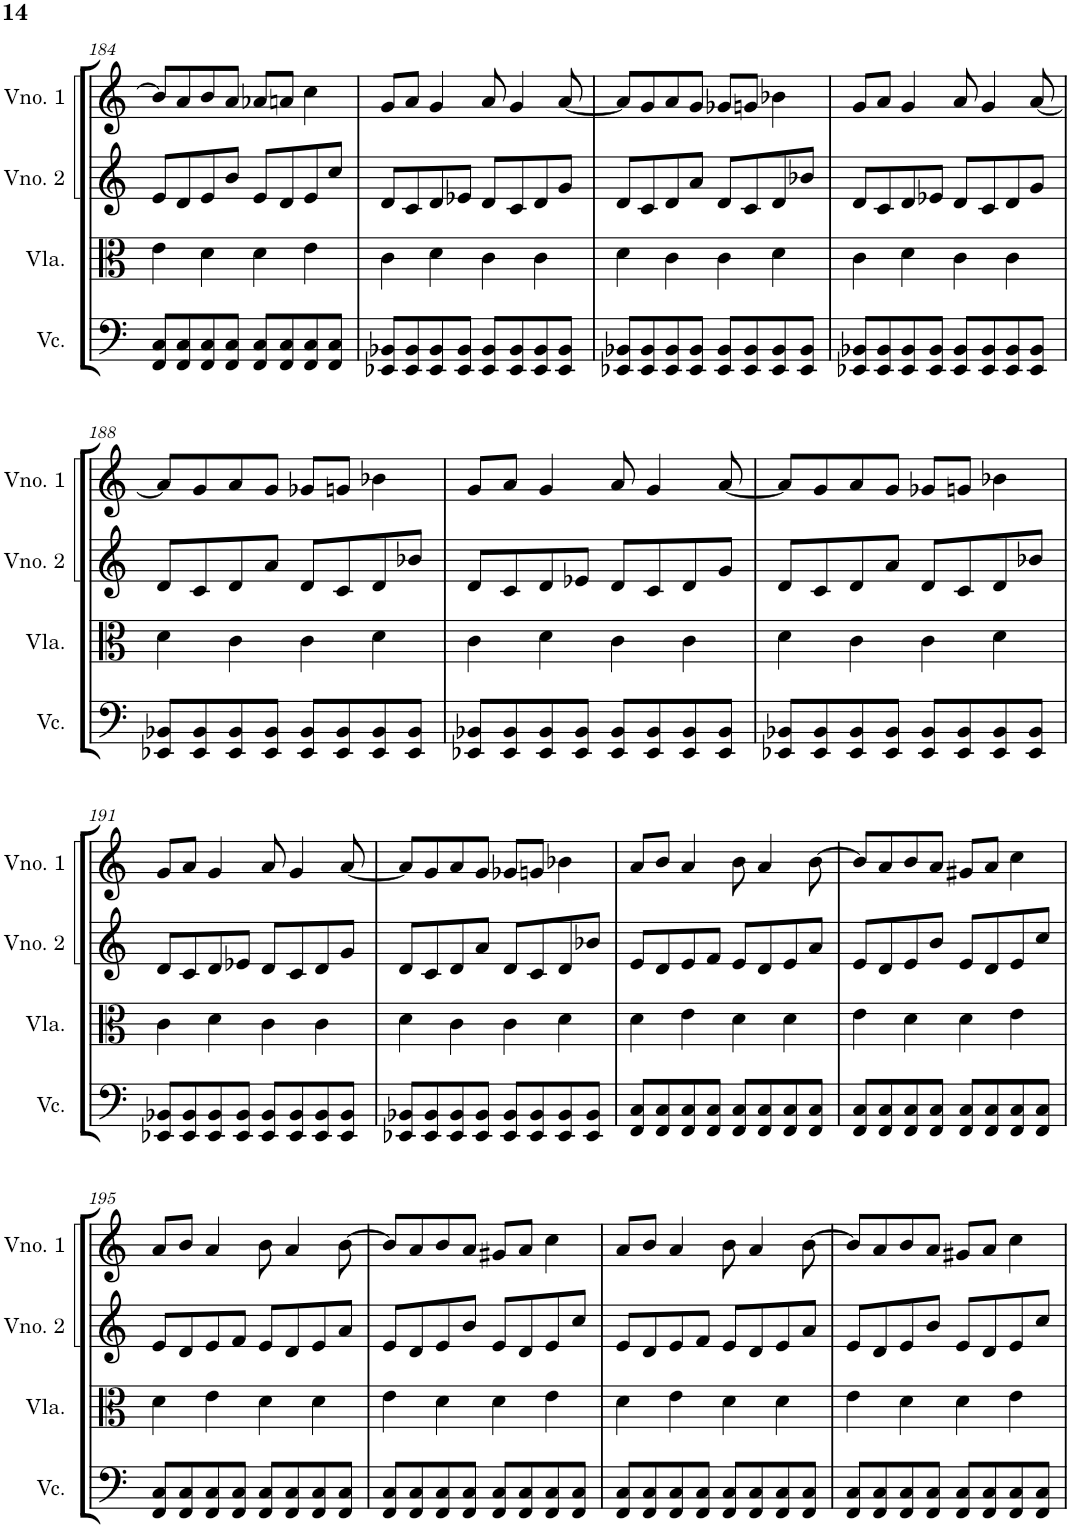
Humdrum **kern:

**kern	**kern	**kern	**kern
*part4	*part3	*part2	*part1
*staff4	*staff3	*staff2	*staff1
*I"Violoncelo	*I"Viola	*I"Violino 2	*I"Violino 1
*I'Vc.	*I'Vla.	*I'Vno. 2	*I'Vno. 1
!!LO:PB:g=z
*clefF4	*clefC3	*clefG2	*clefG2
*k[]	*k[]	*k[]	*k[]
*M4/4	*M4/4	*M4/4	*M4/4
=184	=184	=184	=184
8FF/ 8C/L	4e\	8e/L	8b/L]
8FF/ 8C/	.	8d/	8a/
8FF/ 8C/	4d\	8e/	8b/
8FF/ 8C/J	.	8b/J	8a/J
8FF/ 8C/L	4d\	8e/L	8a-X/L
8FF/ 8C/	.	8d/	8an/J
8FF/ 8C/	4e\	8e/	4cc\
8FF/ 8C/J	.	8cc/J	.
=185	=185	=185	=185
8EE-X/ 8BB-X/L	4c\	8d/L	8g/L
8EE-/ 8BB-/	.	8c/	8a/J
8EE-/ 8BB-/	4d\	8d/	4g/
8EE-/ 8BB-/J	.	8e-X/J	.
8EE-/ 8BB-/L	4c\	8d/L	8a/
8EE-/ 8BB-/	.	8c/	4g/
8EE-/ 8BB-/	4c\	8d/	.
8EE-/ 8BB-/J	.	8g/J	[8a/
=186	=186	=186	=186
8EE-X/ 8BB-X/L	4d\	8d/L	8a/L]
8EE-/ 8BB-/	.	8c/	8g/
8EE-/ 8BB-/	4c\	8d/	8a/
8EE-/ 8BB-/J	.	8a/J	8g/J
8EE-/ 8BB-/L	4c\	8d/L	8g-X/L
8EE-/ 8BB-/	.	8c/	8gn/J
8EE-/ 8BB-/	4d\	8d/	4b-X\
8EE-/ 8BB-/J	.	8b-X/J	.
=187	=187	=187	=187
8EE-X/ 8BB-X/L	4c\	8d/L	8g/L
8EE-/ 8BB-/	.	8c/	8a/J
8EE-/ 8BB-/	4d\	8d/	4g/
8EE-/ 8BB-/J	.	8e-X/J	.
8EE-/ 8BB-/L	4c\	8d/L	8a/
8EE-/ 8BB-/	.	8c/	4g/
8EE-/ 8BB-/	4c\	8d/	.
8EE-/ 8BB-/J	.	8g/J	[8a/
!!LO:LB:g=z
=188	=188	=188	=188
8EE-X/ 8BB-X/L	4d\	8d/L	8a/L]
8EE-/ 8BB-/	.	8c/	8g/
8EE-/ 8BB-/	4c\	8d/	8a/
8EE-/ 8BB-/J	.	8a/J	8g/J
8EE-/ 8BB-/L	4c\	8d/L	8g-X/L
8EE-/ 8BB-/	.	8c/	8gn/J
8EE-/ 8BB-/	4d\	8d/	4b-X\
8EE-/ 8BB-/J	.	8b-X/J	.
=189	=189	=189	=189
8EE-X/ 8BB-X/L	4c\	8d/L	8g/L
8EE-/ 8BB-/	.	8c/	8a/J
8EE-/ 8BB-/	4d\	8d/	4g/
8EE-/ 8BB-/J	.	8e-X/J	.
8EE-/ 8BB-/L	4c\	8d/L	8a/
8EE-/ 8BB-/	.	8c/	4g/
8EE-/ 8BB-/	4c\	8d/	.
8EE-/ 8BB-/J	.	8g/J	[8a/
=190	=190	=190	=190
8EE-X/ 8BB-X/L	4d\	8d/L	8a/L]
8EE-/ 8BB-/	.	8c/	8g/
8EE-/ 8BB-/	4c\	8d/	8a/
8EE-/ 8BB-/J	.	8a/J	8g/J
8EE-/ 8BB-/L	4c\	8d/L	8g-X/L
8EE-/ 8BB-/	.	8c/	8gn/J
8EE-/ 8BB-/	4d\	8d/	4b-X\
8EE-/ 8BB-/J	.	8b-X/J	.
!!LO:LB:g=z
=191	=191	=191	=191
8EE-X/ 8BB-X/L	4c\	8d/L	8g/L
8EE-/ 8BB-/	.	8c/	8a/J
8EE-/ 8BB-/	4d\	8d/	4g/
8EE-/ 8BB-/J	.	8e-X/J	.
8EE-/ 8BB-/L	4c\	8d/L	8a/
8EE-/ 8BB-/	.	8c/	4g/
8EE-/ 8BB-/	4c\	8d/	.
8EE-/ 8BB-/J	.	8g/J	[8a/
=192	=192	=192	=192
8EE-X/ 8BB-X/L	4d\	8d/L	8a/L]
8EE-/ 8BB-/	.	8c/	8g/
8EE-/ 8BB-/	4c\	8d/	8a/
8EE-/ 8BB-/J	.	8a/J	8g/J
8EE-/ 8BB-/L	4c\	8d/L	8g-X/L
8EE-/ 8BB-/	.	8c/	8gn/J
8EE-/ 8BB-/	4d\	8d/	4b-X\
8EE-/ 8BB-/J	.	8b-X/J	.
=193	=193	=193	=193
8FF/ 8C/L	4d\	8e/L	8a/L
8FF/ 8C/	.	8d/	8b/J
8FF/ 8C/	4e\	8e/	4a/
8FF/ 8C/J	.	8f/J	.
8FF/ 8C/L	4d\	8e/L	8b\
8FF/ 8C/	.	8d/	4a/
8FF/ 8C/	4d\	8e/	.
8FF/ 8C/J	.	8a/J	[8b\
=194	=194	=194	=194
8FF/ 8C/L	4e\	8e/L	8b/L]
8FF/ 8C/	.	8d/	8a/
8FF/ 8C/	4d\	8e/	8b/
8FF/ 8C/J	.	8b/J	8a/J
8FF/ 8C/L	4d\	8e/L	8g#X/L
8FF/ 8C/	.	8d/	8a/J
8FF/ 8C/	4e\	8e/	4cc\
8FF/ 8C/J	.	8cc/J	.
!!LO:LB:g=z
=195	=195	=195	=195
8FF/ 8C/L	4d\	8e/L	8a/L
8FF/ 8C/	.	8d/	8b/J
8FF/ 8C/	4e\	8e/	4a/
8FF/ 8C/J	.	8f/J	.
8FF/ 8C/L	4d\	8e/L	8b\
8FF/ 8C/	.	8d/	4a/
8FF/ 8C/	4d\	8e/	.
8FF/ 8C/J	.	8a/J	[8b\
=196	=196	=196	=196
8FF/ 8C/L	4e\	8e/L	8b/L]
8FF/ 8C/	.	8d/	8a/
8FF/ 8C/	4d\	8e/	8b/
8FF/ 8C/J	.	8b/J	8a/J
8FF/ 8C/L	4d\	8e/L	8g#X/L
8FF/ 8C/	.	8d/	8a/J
8FF/ 8C/	4e\	8e/	4cc\
8FF/ 8C/J	.	8cc/J	.
=197	=197	=197	=197
8FF/ 8C/L	4d\	8e/L	8a/L
8FF/ 8C/	.	8d/	8b/J
8FF/ 8C/	4e\	8e/	4a/
8FF/ 8C/J	.	8f/J	.
8FF/ 8C/L	4d\	8e/L	8b\
8FF/ 8C/	.	8d/	4a/
8FF/ 8C/	4d\	8e/	.
8FF/ 8C/J	.	8a/J	[8b\
=198	=198	=198	=198
8FF/ 8C/L	4e\	8e/L	8b/L]
8FF/ 8C/	.	8d/	8a/
8FF/ 8C/	4d\	8e/	8b/
8FF/ 8C/J	.	8b/J	8a/J
8FF/ 8C/L	4d\	8e/L	8g#X/L
8FF/ 8C/	.	8d/	8a/J
8FF/ 8C/	4e\	8e/	4cc\
8FF/ 8C/J	.	8cc/J	.
=	=	=	=
*-	*-	*-	*-
